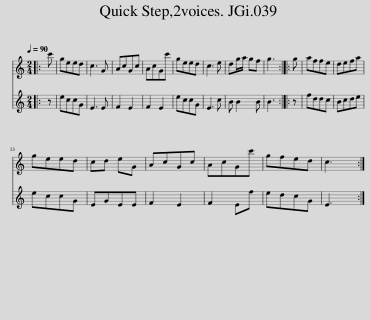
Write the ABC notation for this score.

X:1
%%score 1 2
L:1/8
Q:1/4=90
M:2/4
I:linebreak $
K:C
V:1 treble
V:2 treble
V:1
|: c' | geed | c3 G | AcGc | AcGc' | %5
 geed | c3 e | dg/a/ gf | g3 :: g | %10
 affe | defa |$ geed | cd eG | AcGc | %15
 AcGc' | gfed | c3 :| %18
V:2
|: z | eccG | E3 E | F2 E2 | F2 E2 | %5
 eccG | E3 c | B B2 B | B3 :: z | %10
 fddc | Bcde |$ eccG | EGEE | F2 E2 | %15
 F2 Ef | edcG | E3 :| %18
